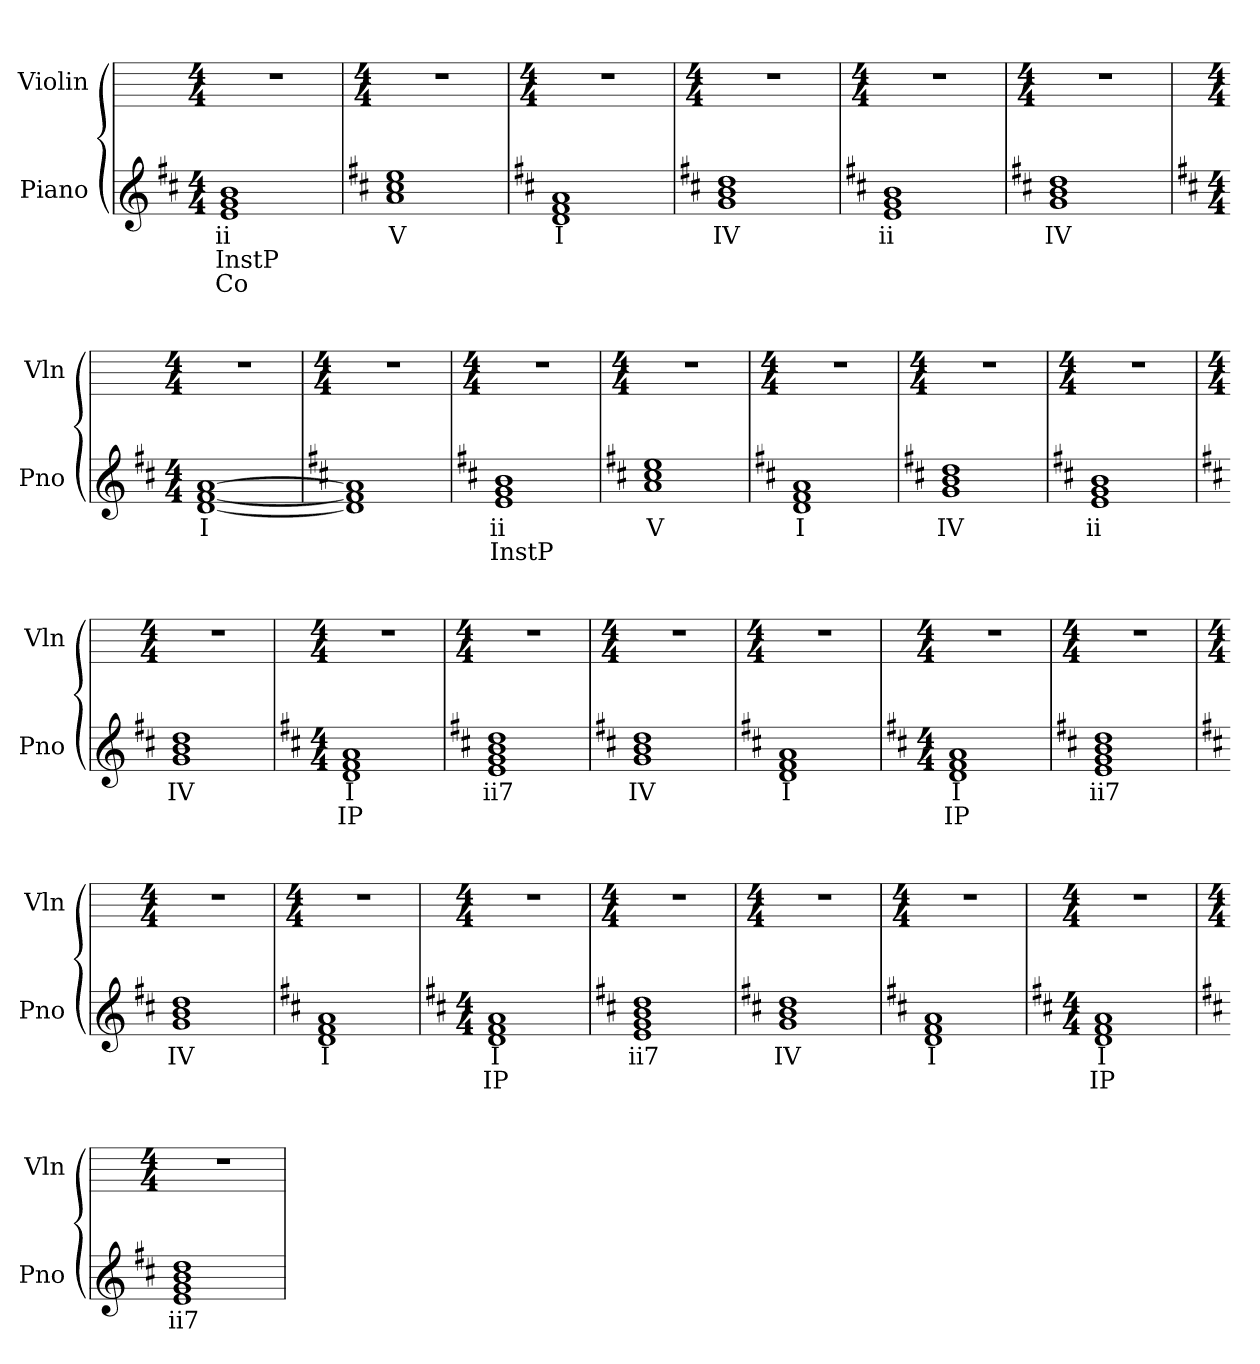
**kern	**text	**text	**text	**kern
*part2	*part2	*part2	*part2	*part1
*staff2	*staff2	*staff2	*staff2	*staff1
*I"Piano	*	*	*	*I"Violin
*I'Pno	*	*	*	*I'Vln
*k[f#c#]	*	*	*	*
*D:	*	*	*	*
*M4/4	*	*	*	*M4/4
=	=	=	=	=
1e 1g 1b	ii	InstP	Co	1r
=	=	=	=	=
*k[f#c#]	*	*	*	*
*D:	*	*	*	*
*	*	*	*	*M4/4
1a 1cc# 1ee	V	.	.	1r
=	=	=	=	=
*k[f#c#]	*	*	*	*
*D:	*	*	*	*
*	*	*	*	*M4/4
1d 1f# 1a	I	.	.	1r
=	=	=	=	=
*k[f#c#]	*	*	*	*
*D:	*	*	*	*
*	*	*	*	*M4/4
1g 1b 1dd	IV	.	.	1r
=	=	=	=	=
*k[f#c#]	*	*	*	*
*D:	*	*	*	*
*	*	*	*	*M4/4
1e 1g 1b	ii	.	.	1r
=	=	=	=	=
*k[f#c#]	*	*	*	*
*D:	*	*	*	*
*	*	*	*	*M4/4
1g 1b 1dd	IV	.	.	1r
=	=	=	=	=
*k[f#c#]	*	*	*	*
*D:	*	*	*	*
*M4/4	*	*	*	*M4/4
[1d [1f# [1a	I	.	.	1r
=	=	=	=	=
*k[f#c#]	*	*	*	*
*D:	*	*	*	*
*	*	*	*	*M4/4
1d] 1f#] 1a]	.	.	.	1r
=	=	=	=	=
*k[f#c#]	*	*	*	*
*D:	*	*	*	*
*	*	*	*	*M4/4
1e 1g 1b	ii	InstP	.	1r
=	=	=	=	=
*k[f#c#]	*	*	*	*
*D:	*	*	*	*
*	*	*	*	*M4/4
1a 1cc# 1ee	V	.	.	1r
=	=	=	=	=
*k[f#c#]	*	*	*	*
*D:	*	*	*	*
*	*	*	*	*M4/4
1d 1f# 1a	I	.	.	1r
=	=	=	=	=
*k[f#c#]	*	*	*	*
*D:	*	*	*	*
*	*	*	*	*M4/4
1g 1b 1dd	IV	.	.	1r
=	=	=	=	=
*k[f#c#]	*	*	*	*
*D:	*	*	*	*
*	*	*	*	*M4/4
1e 1g 1b	ii	.	.	1r
=	=	=	=	=
*k[f#c#]	*	*	*	*
*D:	*	*	*	*
*	*	*	*	*M4/4
1g 1b 1dd	IV	.	.	1r
=	=	=	=	=
*k[f#c#]	*	*	*	*
*D:	*	*	*	*
*M4/4	*	*	*	*M4/4
1d 1f# 1a	I	IP	.	1r
=	=	=	=	=
*k[f#c#]	*	*	*	*
*D:	*	*	*	*
*	*	*	*	*M4/4
1e 1g 1b 1dd	ii7	.	.	1r
=	=	=	=	=
*k[f#c#]	*	*	*	*
*D:	*	*	*	*
*	*	*	*	*M4/4
1g 1b 1dd	IV	.	.	1r
=	=	=	=	=
*k[f#c#]	*	*	*	*
*D:	*	*	*	*
*	*	*	*	*M4/4
1d 1f# 1a	I	.	.	1r
=	=	=	=	=
*k[f#c#]	*	*	*	*
*D:	*	*	*	*
*M4/4	*	*	*	*M4/4
1d 1f# 1a	I	IP	.	1r
=	=	=	=	=
*k[f#c#]	*	*	*	*
*D:	*	*	*	*
*	*	*	*	*M4/4
1e 1g 1b 1dd	ii7	.	.	1r
=	=	=	=	=
*k[f#c#]	*	*	*	*
*D:	*	*	*	*
*	*	*	*	*M4/4
1g 1b 1dd	IV	.	.	1r
=	=	=	=	=
*k[f#c#]	*	*	*	*
*D:	*	*	*	*
*	*	*	*	*M4/4
1d 1f# 1a	I	.	.	1r
=	=	=	=	=
*k[f#c#]	*	*	*	*
*D:	*	*	*	*
*M4/4	*	*	*	*M4/4
1d 1f# 1a	I	IP	.	1r
=	=	=	=	=
*k[f#c#]	*	*	*	*
*D:	*	*	*	*
*	*	*	*	*M4/4
1e 1g 1b 1dd	ii7	.	.	1r
=	=	=	=	=
*k[f#c#]	*	*	*	*
*D:	*	*	*	*
*	*	*	*	*M4/4
1g 1b 1dd	IV	.	.	1r
=	=	=	=	=
*k[f#c#]	*	*	*	*
*D:	*	*	*	*
*	*	*	*	*M4/4
1d 1f# 1a	I	.	.	1r
=	=	=	=	=
*k[f#c#]	*	*	*	*
*D:	*	*	*	*
*M4/4	*	*	*	*M4/4
1d 1f# 1a	I	IP	.	1r
=	=	=	=	=
*k[f#c#]	*	*	*	*
*D:	*	*	*	*
*	*	*	*	*M4/4
1e 1g 1b 1dd	ii7	.	.	1r
=	=	=	=	=
*-	*-	*-	*-	*-
